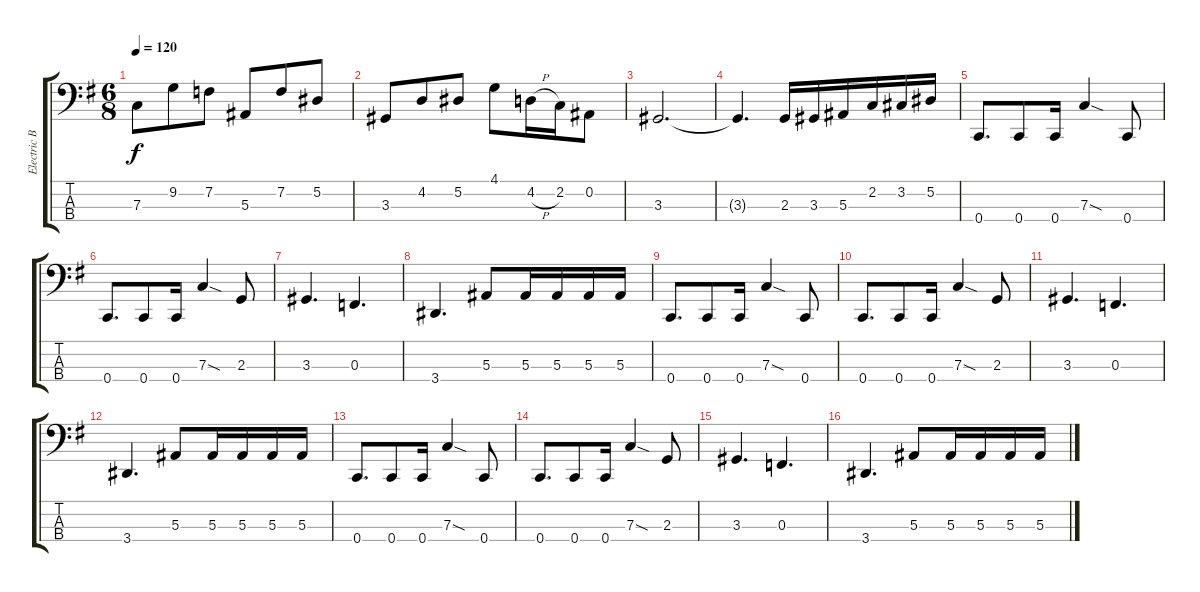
\track ("Electric Bass" "Electric B") {instrument electricbassfinger}
\staff {score tabs}
\tuning (Eb2 Bb1 F1 C1) {hide}
\ts (6 8)
\tempo 120
\clef f4
\ks eminor
7.3.8{dy f} 9.2.8 7.2.8 5.3.8 7.2.8 5.2.8 |
3.3.8 4.2.8 5.2.8 4.1.8 4.2{h}.16 2.2.16 0.2.8 |
3.3.2{d} |
3.3{t}.4{d} 2.3.16 3.3.16 5.3.16 2.2.16 3.2.16 5.2.16 |
0.4.8{d} 0.4.8 0.4.16 7.3{sod}.4 0.4.8 |
0.4.8{d} 0.4.8 0.4.16 7.3{sod}.4 2.3.8 |
3.3.4{d} 0.3.4{d} |
3.4.4{d} 5.3.8 5.3.16 5.3.16 5.3.16 5.3.16 |
0.4.8{d} 0.4.8 0.4.16 7.3{sod}.4 0.4.8 |
0.4.8{d} 0.4.8 0.4.16 7.3{sod}.4 2.3.8 |
3.3.4{d} 0.3.4{d} |
3.4.4{d} 5.3.8 5.3.16 5.3.16 5.3.16 5.3.16 |
0.4.8{d} 0.4.8 0.4.16 7.3{sod}.4 0.4.8 |
0.4.8{d} 0.4.8 0.4.16 7.3{sod}.4 2.3.8 |
3.3.4{d} 0.3.4{d} |
3.4.4{d} 5.3.8 5.3.16 5.3.16 5.3.16 5.3.16
